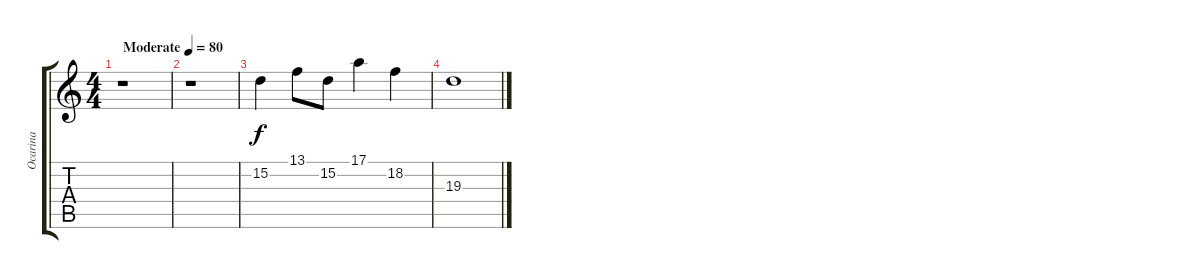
\track ("Ocarina" "Ocarina") {instrument ocarina}
\staff {score tabs}
\tuning (E4 B3 G3 D3 A2 E2) {hide}
\ts (4 4)
\tempo (80 "Moderate")
\clef g2
\ks c
r.1{dy f instrument ocarina} |
r.1 |
15.2.4 13.1.8 15.2.8 17.1.4 18.2.4 |
19.3.1{volume 16}
